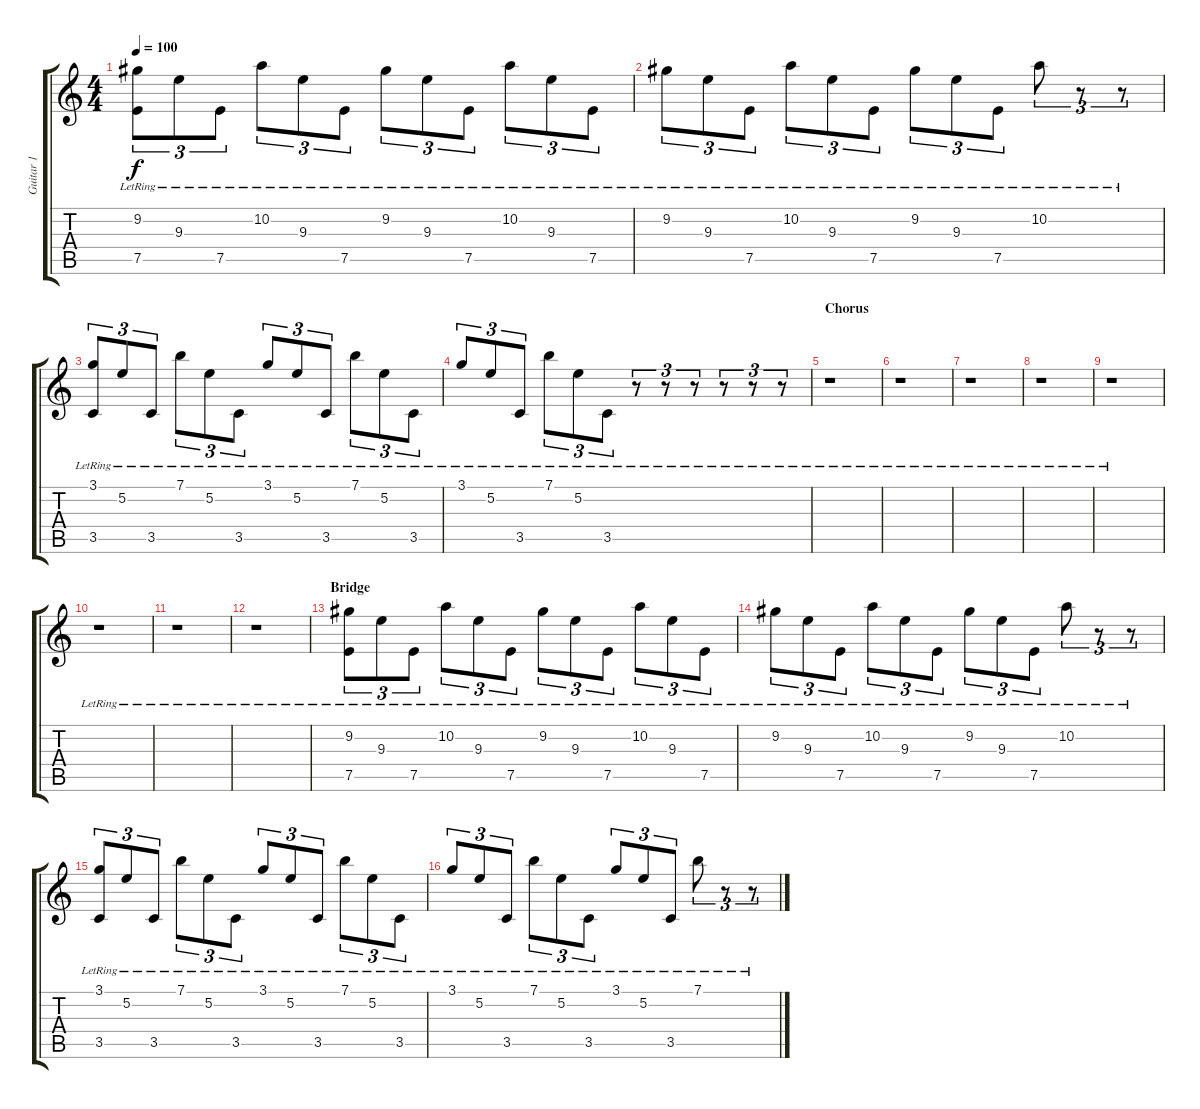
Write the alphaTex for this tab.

\track ("Guitar 1" "Guitar 1") {instrument electricbassfinger}
\staff {score tabs}
\tuning (E4 B3 G3 D3 A2 E2) {hide}
\ts (4 4)
\tempo 100
\clef g2
\ks c
(9.2{lr} 7.5{lr}).8{tu (3 2) dy f} 9.3{lr}.8{tu (3 2)} 7.5{lr}.8{tu (3 2)} 10.2{lr}.8{tu (3 2)} 9.3{lr}.8{tu (3 2)} 7.5{lr}.8{tu (3 2)} 9.2{lr}.8{tu (3 2)} 9.3{lr}.8{tu (3 2)} 7.5{lr}.8{tu (3 2)} 10.2{lr}.8{tu (3 2)} 9.3{lr}.8{tu (3 2)} 7.5{lr}.8{tu (3 2)} |
9.2{lr}.8{tu (3 2)} 9.3{lr}.8{tu (3 2)} 7.5{lr}.8{tu (3 2)} 10.2{lr}.8{tu (3 2)} 9.3{lr}.8{tu (3 2)} 7.5{lr}.8{tu (3 2)} 9.2{lr}.8{tu (3 2)} 9.3{lr}.8{tu (3 2)} 7.5{lr}.8{tu (3 2)} 10.2{lr}.8{tu (3 2)} r.8{tu (3 2)} r.8{tu (3 2)} |
(3.1{lr} 3.5{lr}).8{tu (3 2)} 5.2{lr}.8{tu (3 2)} 3.5{lr}.8{tu (3 2)} 7.1{lr}.8{tu (3 2)} 5.2{lr}.8{tu (3 2)} 3.5{lr}.8{tu (3 2)} 3.1{lr}.8{tu (3 2)} 5.2{lr}.8{tu (3 2)} 3.5{lr}.8{tu (3 2)} 7.1{lr}.8{tu (3 2)} 5.2{lr}.8{tu (3 2)} 3.5{lr}.8{tu (3 2)} |
3.1{lr}.8{tu (3 2)} 5.2{lr}.8{tu (3 2)} 3.5{lr}.8{tu (3 2)} 7.1{lr}.8{tu (3 2)} 5.2{lr}.8{tu (3 2)} 3.5{lr}.8{tu (3 2)} r.8{tu (3 2)} r.8{tu (3 2)} r.8{tu (3 2)} r.8{tu (3 2)} r.8{tu (3 2)} r.8{tu (3 2)} |
\section ("" "Chorus")
r.1 |
r.1 |
r.1 |
r.1 |
r.1 |
r.1 |
r.1 |
r.1 |
\section ("" "Bridge")
(9.2{lr} 7.5{lr}).8{tu (3 2)} 9.3{lr}.8{tu (3 2)} 7.5{lr}.8{tu (3 2)} 10.2{lr}.8{tu (3 2)} 9.3{lr}.8{tu (3 2)} 7.5{lr}.8{tu (3 2)} 9.2{lr}.8{tu (3 2)} 9.3{lr}.8{tu (3 2)} 7.5{lr}.8{tu (3 2)} 10.2{lr}.8{tu (3 2)} 9.3{lr}.8{tu (3 2)} 7.5{lr}.8{tu (3 2)} |
9.2{lr}.8{tu (3 2)} 9.3{lr}.8{tu (3 2)} 7.5{lr}.8{tu (3 2)} 10.2{lr}.8{tu (3 2)} 9.3{lr}.8{tu (3 2)} 7.5{lr}.8{tu (3 2)} 9.2{lr}.8{tu (3 2)} 9.3{lr}.8{tu (3 2)} 7.5{lr}.8{tu (3 2)} 10.2{lr}.8{tu (3 2)} r.8{tu (3 2)} r.8{tu (3 2)} |
(3.1{lr} 3.5{lr}).8{tu (3 2)} 5.2{lr}.8{tu (3 2)} 3.5{lr}.8{tu (3 2)} 7.1{lr}.8{tu (3 2)} 5.2{lr}.8{tu (3 2)} 3.5{lr}.8{tu (3 2)} 3.1{lr}.8{tu (3 2)} 5.2{lr}.8{tu (3 2)} 3.5{lr}.8{tu (3 2)} 7.1{lr}.8{tu (3 2)} 5.2{lr}.8{tu (3 2)} 3.5{lr}.8{tu (3 2)} |
3.1{lr}.8{tu (3 2)} 5.2{lr}.8{tu (3 2)} 3.5{lr}.8{tu (3 2)} 7.1{lr}.8{tu (3 2)} 5.2{lr}.8{tu (3 2)} 3.5{lr}.8{tu (3 2)} 3.1{lr}.8{tu (3 2)} 5.2{lr}.8{tu (3 2)} 3.5{lr}.8{tu (3 2)} 7.1{lr}.8{tu (3 2)} r.8{tu (3 2)} r.8{tu (3 2)}
